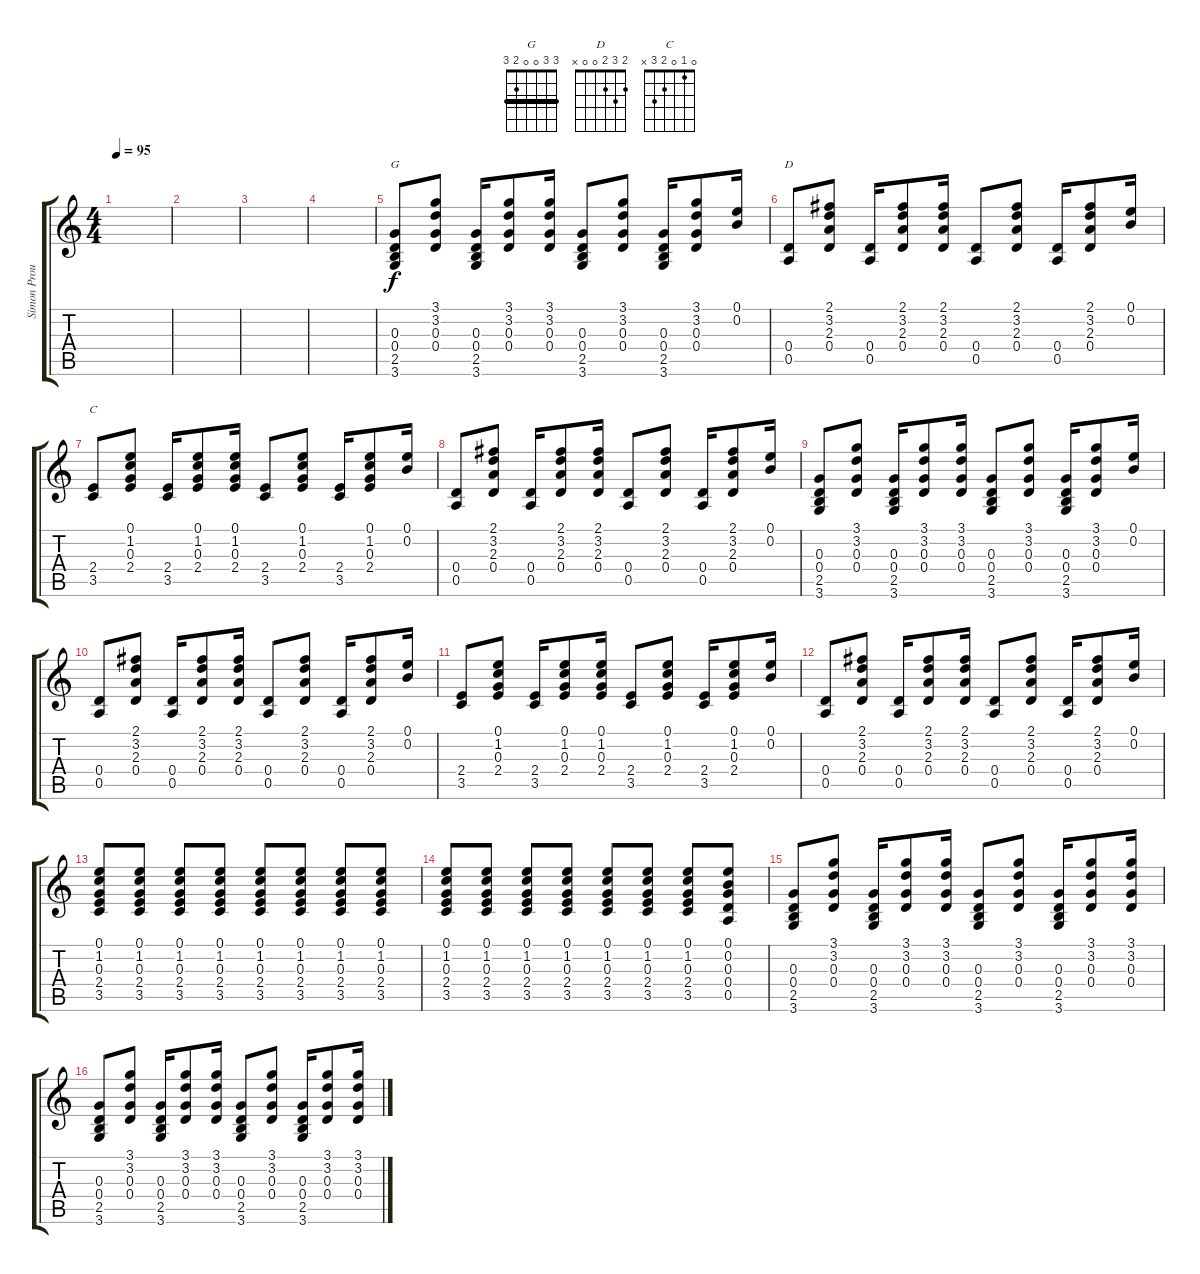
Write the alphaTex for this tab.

\track ("Simon Proulx - Guitare" "Simon Prou") {instrument acousticguitarsteel}
\staff {score tabs}
\tuning (E4 B3 G3 D3 A2 E2) {hide}
\chord ("G" 3 3 0 0 2 3) {barre 3}
\chord ("D" 2 3 2 0 0 x)
\chord ("C" 0 1 0 2 3 x)
\ts (4 4)
\tempo 95
\clef g2
\ks c
|
|
|
|
(0.3 0.4 2.5 3.6).8{ch "G" volume 13} (3.1 3.2 0.3 0.4).8 (0.3 0.4 2.5 3.6).16 (3.1 3.2 0.3 0.4).8 (3.1 3.2 0.3 0.4).16 (0.3 0.4 2.5 3.6).8 (3.1 3.2 0.3 0.4).8 (0.3 0.4 2.5 3.6).16 (3.1 3.2 0.3 0.4).8 (0.1 0.2).16 |
(0.4 0.5).8{ch "D"} (2.1 3.2 2.3 0.4).8 (0.4 0.5).16 (2.1 3.2 2.3 0.4).8 (2.1 3.2 2.3 0.4).16 (0.4 0.5).8 (2.1 3.2 2.3 0.4).8 (0.4 0.5).16 (2.1 3.2 2.3 0.4).8 (0.1 0.2).16 |
(2.4 3.5).8{ch "C"} (0.1 1.2 0.3 2.4).8 (2.4 3.5).16 (0.1 1.2 0.3 2.4).8 (0.1 1.2 0.3 2.4).16 (2.4 3.5).8 (0.1 1.2 0.3 2.4).8 (2.4 3.5).16 (0.1 1.2 0.3 2.4).8 (0.1 0.2).16 |
(0.4 0.5).8 (2.1 3.2 2.3 0.4).8 (0.4 0.5).16 (2.1 3.2 2.3 0.4).8 (2.1 3.2 2.3 0.4).16 (0.4 0.5).8 (2.1 3.2 2.3 0.4).8 (0.4 0.5).16 (2.1 3.2 2.3 0.4).8 (0.1 0.2).16 |
(0.3 0.4 2.5 3.6).8 (3.1 3.2 0.3 0.4).8 (0.3 0.4 2.5 3.6).16 (3.1 3.2 0.3 0.4).8 (3.1 3.2 0.3 0.4).16 (0.3 0.4 2.5 3.6).8 (3.1 3.2 0.3 0.4).8 (0.3 0.4 2.5 3.6).16 (3.1 3.2 0.3 0.4).8 (0.1 0.2).16 |
(0.4 0.5).8 (2.1 3.2 2.3 0.4).8 (0.4 0.5).16 (2.1 3.2 2.3 0.4).8 (2.1 3.2 2.3 0.4).16 (0.4 0.5).8 (2.1 3.2 2.3 0.4).8 (0.4 0.5).16 (2.1 3.2 2.3 0.4).8 (0.1 0.2).16 |
(2.4 3.5).8 (0.1 1.2 0.3 2.4).8 (2.4 3.5).16 (0.1 1.2 0.3 2.4).8 (0.1 1.2 0.3 2.4).16 (2.4 3.5).8 (0.1 1.2 0.3 2.4).8 (2.4 3.5).16 (0.1 1.2 0.3 2.4).8 (0.1 0.2).16 |
(0.4 0.5).8 (2.1 3.2 2.3 0.4).8 (0.4 0.5).16 (2.1 3.2 2.3 0.4).8 (2.1 3.2 2.3 0.4).16 (0.4 0.5).8 (2.1 3.2 2.3 0.4).8 (0.4 0.5).16 (2.1 3.2 2.3 0.4).8 (0.1 0.2).16 |
(0.1 1.2 0.3 2.4 3.5).8 (0.1 1.2 0.3 2.4 3.5).8 (0.1 1.2 0.3 2.4 3.5).8 (0.1 1.2 0.3 2.4 3.5).8 (0.1 1.2 0.3 2.4 3.5).8 (0.1 1.2 0.3 2.4 3.5).8 (0.1 1.2 0.3 2.4 3.5).8 (0.1 1.2 0.3 2.4 3.5).8 |
(0.1 1.2 0.3 2.4 3.5).8 (0.1 1.2 0.3 2.4 3.5).8 (0.1 1.2 0.3 2.4 3.5).8 (0.1 1.2 0.3 2.4 3.5).8 (0.1 1.2 0.3 2.4 3.5).8 (0.1 1.2 0.3 2.4 3.5).8 (0.1 1.2 0.3 2.4 3.5).8 (0.1 0.2 0.3 0.4 0.5).8 |
(0.3 0.4 2.5 3.6).8 (3.1 3.2 0.3 0.4).8 (0.3 0.4 2.5 3.6).16 (3.1 3.2 0.3 0.4).8 (3.1 3.2 0.3 0.4).16 (0.3 0.4 2.5 3.6).8 (3.1 3.2 0.3 0.4).8 (0.3 0.4 2.5 3.6).16 (3.1 3.2 0.3 0.4).8 (3.1 3.2 0.3 0.4).16 |
(0.3 0.4 2.5 3.6).8 (3.1 3.2 0.3 0.4).8 (0.3 0.4 2.5 3.6).16 (3.1 3.2 0.3 0.4).8 (3.1 3.2 0.3 0.4).16 (0.3 0.4 2.5 3.6).8 (3.1 3.2 0.3 0.4).8 (0.3 0.4 2.5 3.6).16 (3.1 3.2 0.3 0.4).8 (3.1 3.2 0.3 0.4).16
